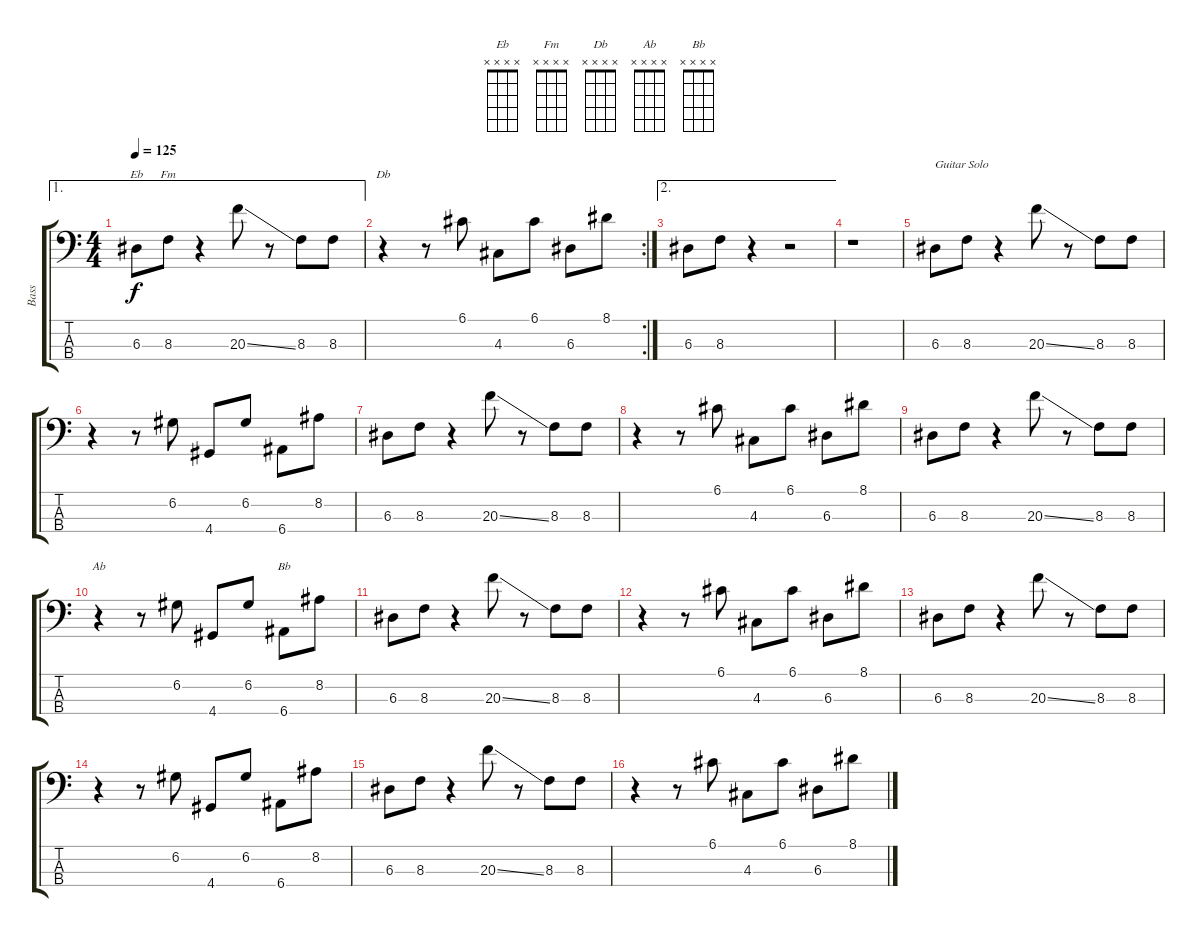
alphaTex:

\track ("Bass" "Bass") {instrument electricbassfinger}
\staff {score tabs}
\tuning (G2 D2 A1 E1) {hide}
\chord ("Eb" x x x x)
\chord ("Fm" x x x x)
\chord ("Db" x x x x)
\chord ("Ab" x x x x)
\chord ("Bb" x x x x)
\ae 1
\ts (4 4)
\tempo 125
\clef f4
\ks c
6.3.8{ch "Eb" dy f} 8.3.8{ch "Fm"} r.4 20.3{ss}.8 r.8 8.3.8 8.3.8 |
\rc 2
r.4{ch "Db"} r.8 6.1.8 4.3.8 6.1.8 6.3.8 8.1.8 |
\ae 2
6.3.8 8.3.8 r.4 r.2 |
r.1 |
6.3.8{txt "Guitar Solo"} 8.3.8 r.4 20.3{ss}.8 r.8 8.3.8 8.3.8 |
r.4 r.8 6.2.8 4.4.8 6.2.8 6.4.8 8.2.8 |
6.3.8 8.3.8 r.4 20.3{ss}.8 r.8 8.3.8 8.3.8 |
r.4 r.8 6.1.8 4.3.8 6.1.8 6.3.8 8.1.8 |
6.3.8 8.3.8 r.4 20.3{ss}.8 r.8 8.3.8 8.3.8 |
r.4{ch "Ab"} r.8 6.2.8 4.4.8 6.2.8 6.4.8{ch "Bb"} 8.2.8 |
6.3.8 8.3.8 r.4 20.3{ss}.8 r.8 8.3.8 8.3.8 |
r.4 r.8 6.1.8 4.3.8 6.1.8 6.3.8 8.1.8 |
6.3.8 8.3.8 r.4 20.3{ss}.8 r.8 8.3.8 8.3.8 |
r.4 r.8 6.2.8 4.4.8 6.2.8 6.4.8 8.2.8 |
6.3.8 8.3.8 r.4 20.3{ss}.8 r.8 8.3.8 8.3.8 |
r.4 r.8 6.1.8 4.3.8 6.1.8 6.3.8 8.1.8
